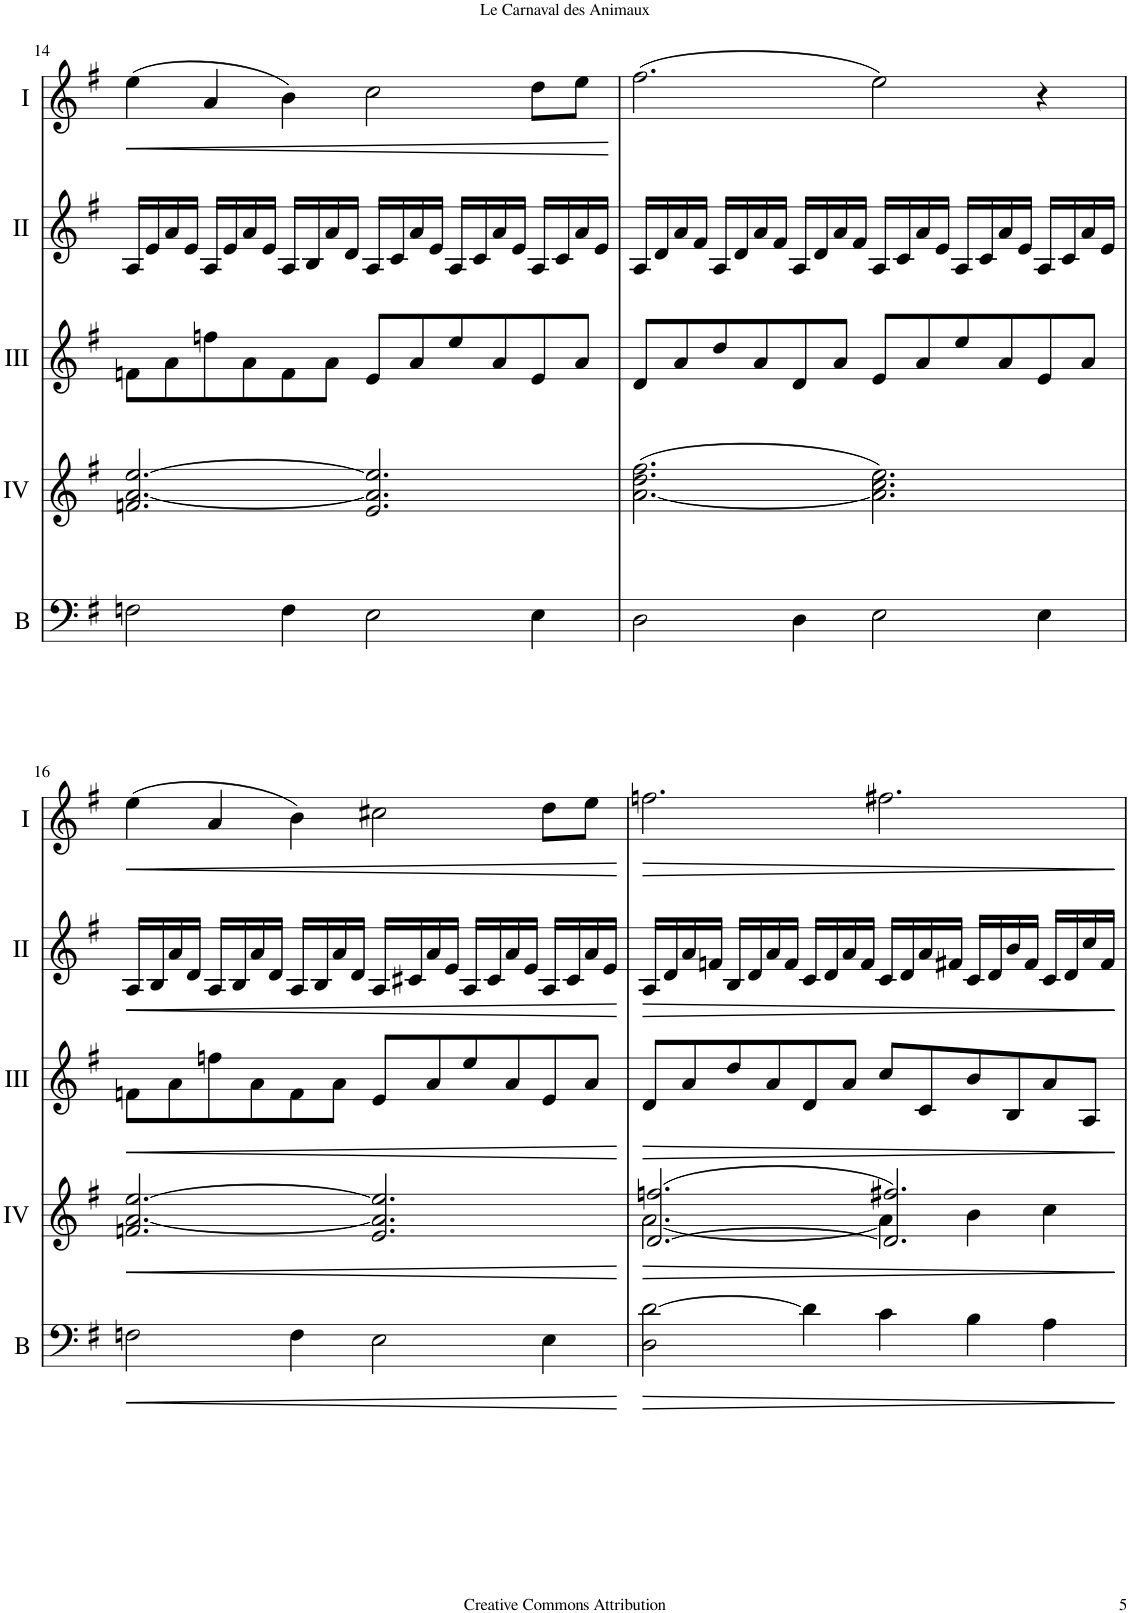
**kern	**dynam	**kern	**dynam	**kern	**dynam	**kern	**dynam	**kern	**dynam
*part5	*part5	*part4	*part4	*part3	*part3	*part2	*part2	*part1	*part1
*staff5	*staff5	*staff4	*staff4	*staff3	*staff3	*staff2	*staff2	*staff1	*staff1
*I"Basson	*	*I"Acc. 4	*	*I"Acc. 3	*	*I"Acc. 2	*	*I"Acc. 1	*
*I'B	*	*	*	*	*	*	*	*	*
!!LO:PB:g=z
*clefF4	*	*clefG2	*	*clefG2	*	*clefG2	*	*clefG2	*
*Trd7c12	*	*	*	*Trd7c12	*	*	*	*Trd7c12	*
*k[f#]	*	*k[f#]	*	*k[f#]	*	*k[f#]	*	*k[f#]	*
*M6/4	*	*M6/4	*	*M6/4	*	*M6/4	*	*M6/4	*
=14	=14	=14	=14	=14	=14	=14	=14	=14	=14
!	!	!	!	!	!	!	!	!	!LO:HP:b
2Fn\	.	2.fn/ [2.a/ [2.ee/	.	8fn\L	.	16A/LL	.	(4ee\	<
.	.	.	.	.	.	16e/	.	.	.
.	.	.	.	8a\	.	16a/	.	.	.
.	.	.	.	.	.	16e/JJ	.	.	.
.	.	.	.	8ffn\	.	16A/LL	.	4a/	.
.	.	.	.	.	.	16e/	.	.	.
.	.	.	.	8a\	.	16a/	.	.	.
.	.	.	.	.	.	16e/JJ	.	.	.
4F\	.	.	.	8f\	.	16A/LL	.	4b\)	.
.	.	.	.	.	.	16B/	.	.	.
.	.	.	.	8a\J	.	16a/	.	.	.
.	.	.	.	.	.	16d/JJ	.	.	.
2E\	.	2.e/ 2.a/] 2.ee/]	.	8e/L	.	16A/LL	.	2cc\	.
.	.	.	.	.	.	16c/	.	.	.
.	.	.	.	8a/	.	16a/	.	.	.
.	.	.	.	.	.	16e/JJ	.	.	.
.	.	.	.	8ee/	.	16A/LL	.	.	.
.	.	.	.	.	.	16c/	.	.	.
.	.	.	.	8a/	.	16a/	.	.	.
.	.	.	.	.	.	16e/JJ	.	.	.
4E\	.	.	.	8e/	.	16A/LL	.	8dd\L	.
.	.	.	.	.	.	16c/	.	.	.
.	.	.	.	8a/J	.	16a/	.	8ee\J	.
.	.	.	.	.	.	16e/JJ	.	.	.
.	.	.	.	.	.	.	.	.	[
=15	=15	=15	=15	=15	=15	=15	=15	=15	=15
2D\	.	([2.a\ 2.dd\ 2.ff#\	.	8d/L	.	16A/LL	.	(2.ff#\	.
.	.	.	.	.	.	16d/	.	.	.
.	.	.	.	8a/	.	16a/	.	.	.
.	.	.	.	.	.	16f#/JJ	.	.	.
.	.	.	.	8dd/	.	16A/LL	.	.	.
.	.	.	.	.	.	16d/	.	.	.
.	.	.	.	8a/	.	16a/	.	.	.
.	.	.	.	.	.	16f#/JJ	.	.	.
4D\	.	.	.	8d/	.	16A/LL	.	.	.
.	.	.	.	.	.	16d/	.	.	.
.	.	.	.	8a/J	.	16a/	.	.	.
.	.	.	.	.	.	16f#/JJ	.	.	.
2E\	.	2.a\] 2.cc\ 2.ee\)	.	8e/L	.	16A/LL	.	2ee\)	.
.	.	.	.	.	.	16c/	.	.	.
.	.	.	.	8a/	.	16a/	.	.	.
.	.	.	.	.	.	16e/JJ	.	.	.
.	.	.	.	8ee/	.	16A/LL	.	.	.
.	.	.	.	.	.	16c/	.	.	.
.	.	.	.	8a/	.	16a/	.	.	.
.	.	.	.	.	.	16e/JJ	.	.	.
4E\	.	.	.	8e/	.	16A/LL	.	4r	.
.	.	.	.	.	.	16c/	.	.	.
.	.	.	.	8a/J	.	16a/	.	.	.
.	.	.	.	.	.	16e/JJ	.	.	.
!!LO:LB:g=z
=16	=16	=16	=16	=16	=16	=16	=16	=16	=16
!	!LO:HP:b	!	!LO:HP:b	!	!LO:HP:b	!	!LO:HP:b	!	!LO:HP:b
2Fn\	<	2.fn/ [2.a/ [2.ee/	<	8fn\L	<	16A/LL	<	(4ee\	<
.	.	.	.	.	.	16B/	.	.	.
.	.	.	.	8a\	.	16a/	.	.	.
.	.	.	.	.	.	16d/JJ	.	.	.
.	.	.	.	8ffn\	.	16A/LL	.	4a/	.
.	.	.	.	.	.	16B/	.	.	.
.	.	.	.	8a\	.	16a/	.	.	.
.	.	.	.	.	.	16d/JJ	.	.	.
4F\	.	.	.	8f\	.	16A/LL	.	4b\)	.
.	.	.	.	.	.	16B/	.	.	.
.	.	.	.	8a\J	.	16a/	.	.	.
.	.	.	.	.	.	16d/JJ	.	.	.
2E\	.	2.e/ 2.a/] 2.ee/]	.	8e/L	.	16A/LL	.	2cc#X\	.
.	.	.	.	.	.	16c#X/	.	.	.
.	.	.	.	8a/	.	16a/	.	.	.
.	.	.	.	.	.	16e/JJ	.	.	.
.	.	.	.	8ee/	.	16A/LL	.	.	.
.	.	.	.	.	.	16c#/	.	.	.
.	.	.	.	8a/	.	16a/	.	.	.
.	.	.	.	.	.	16e/JJ	.	.	.
4E\	.	.	.	8e/	.	16A/LL	.	8dd\L	.
.	.	.	.	.	.	16c#/	.	.	.
.	.	.	.	8a/J	.	16a/	.	8ee\J	.
.	.	.	.	.	.	16e/JJ	.	.	.
.	[	.	[	.	[	.	[	.	[
=17	=17	=17	=17	=17	=17	=17	=17	=17	=17
!	!LO:HP:b	!	!LO:HP:b	!	!LO:HP:b	!	!LO:HP:b	!	!LO:HP:b
*	*	*^	*	*	*	*	*	*	*
2D\ [2d\	>	([2.d/ 2.ffn/	[2.a\	>	8d/L	>	16A/LL	>	2.ffn\	>
.	.	.	.	.	.	.	16d/	.	.	.
.	.	.	.	.	8a/	.	16a/	.	.	.
.	.	.	.	.	.	.	16fn/JJ	.	.	.
.	.	.	.	.	8dd/	.	16B/LL	.	.	.
.	.	.	.	.	.	.	16d/	.	.	.
.	.	.	.	.	8a/	.	16a/	.	.	.
.	.	.	.	.	.	.	16f/JJ	.	.	.
4d\]	.	.	.	.	8d/	.	16c/LL	.	.	.
.	.	.	.	.	.	.	16d/	.	.	.
.	.	.	.	.	8a/J	.	16a/	.	.	.
.	.	.	.	.	.	.	16f/JJ	.	.	.
4c\	.	2.d/] 2.ff#X/)	4a\]	.	8cc/L	.	16c/LL	.	2.ff#X\	.
.	.	.	.	.	.	.	16d/	.	.	.
.	.	.	.	.	8c/	.	16a/	.	.	.
.	.	.	.	.	.	.	16f#X/JJ	.	.	.
4B\	.	.	4b\	.	8b/	.	16c/LL	.	.	.
.	.	.	.	.	.	.	16d/	.	.	.
.	.	.	.	.	8B/	.	16b/	.	.	.
.	.	.	.	.	.	.	16f#/JJ	.	.	.
4A\	.	.	4cc\	.	8a/	.	16c/LL	.	.	.
.	.	.	.	.	.	.	16d/	.	.	.
.	.	.	.	.	8A/J	.	16cc/	.	.	.
.	.	.	.	.	.	.	16f#/JJ	.	.	.
*	*	*v	*v	*	*	*	*	*	*	*
.	]	.	]	.	]	.	]	.	]
=	=	=	=	=	=	=	=	=	=
*-	*-	*-	*-	*-	*-	*-	*-	*-	*-
